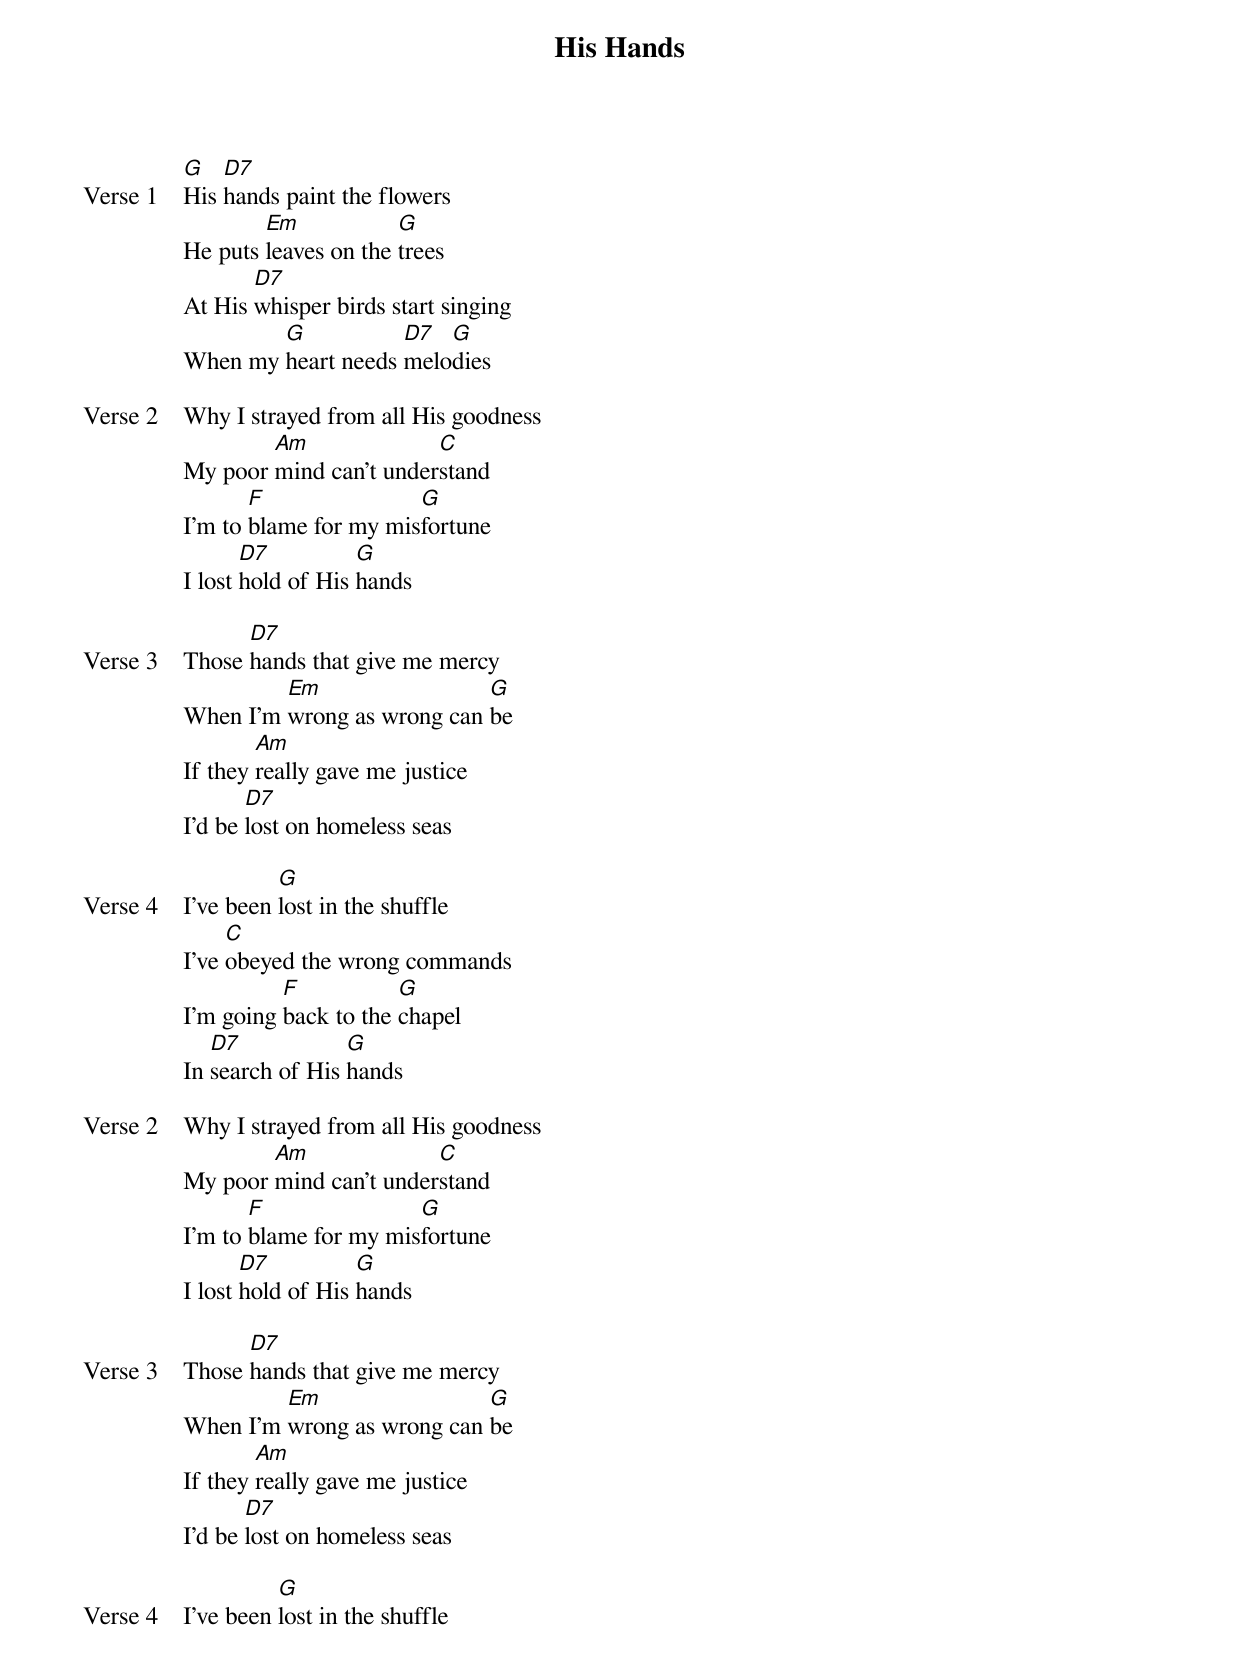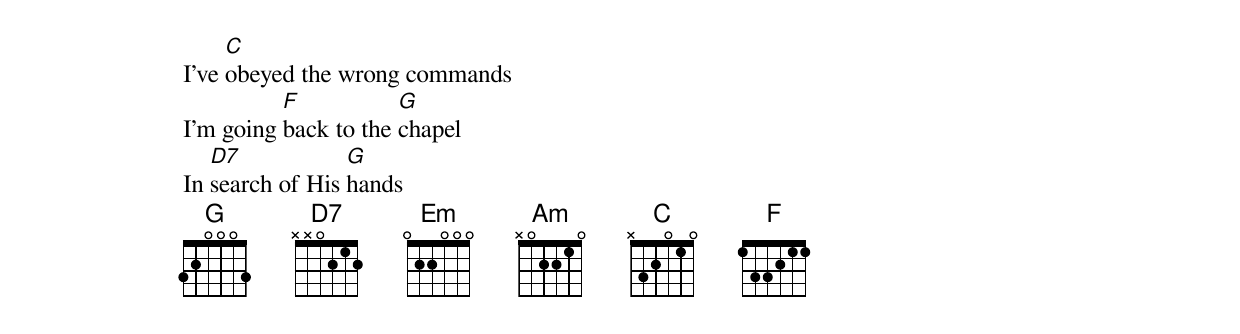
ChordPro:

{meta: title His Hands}
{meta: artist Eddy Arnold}
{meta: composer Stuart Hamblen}
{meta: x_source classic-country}
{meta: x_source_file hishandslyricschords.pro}
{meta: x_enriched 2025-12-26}

{start_of_verse: Verse 1}
[G]His [D7]hands paint the flowers
He puts [Em]leaves on the [G]trees
At His [D7]whisper birds start singing
When my [G]heart needs [D7]melo[G]dies
{end_of_verse}

{start_of_verse: Verse 2}
Why I strayed from all His goodness
My poor [Am]mind can't under[C]stand
I'm to [F]blame for my mis[G]fortune
I lost [D7]hold of His [G]hands
{end_of_verse}

{start_of_verse: Verse 3}
Those [D7]hands that give me mercy
When I'm [Em]wrong as wrong can [G]be
If they [Am]really gave me justice
I'd be [D7]lost on homeless seas
{end_of_verse}

{start_of_verse: Verse 4}
I've been [G]lost in the shuffle
I've [C]obeyed the wrong commands
I'm going [F]back to the [G]chapel
In [D7]search of His [G]hands
{end_of_verse}

{start_of_verse: Verse 2}
Why I strayed from all His goodness
My poor [Am]mind can't under[C]stand
I'm to [F]blame for my mis[G]fortune
I lost [D7]hold of His [G]hands
{end_of_verse}

{start_of_verse: Verse 3}
Those [D7]hands that give me mercy
When I'm [Em]wrong as wrong can [G]be
If they [Am]really gave me justice
I'd be [D7]lost on homeless seas
{end_of_verse}

{start_of_verse: Verse 4}
I've been [G]lost in the shuffle
I've [C]obeyed the wrong commands
I'm going [F]back to the [G]chapel
In [D7]search of His [G]hands
{end_of_verse}
